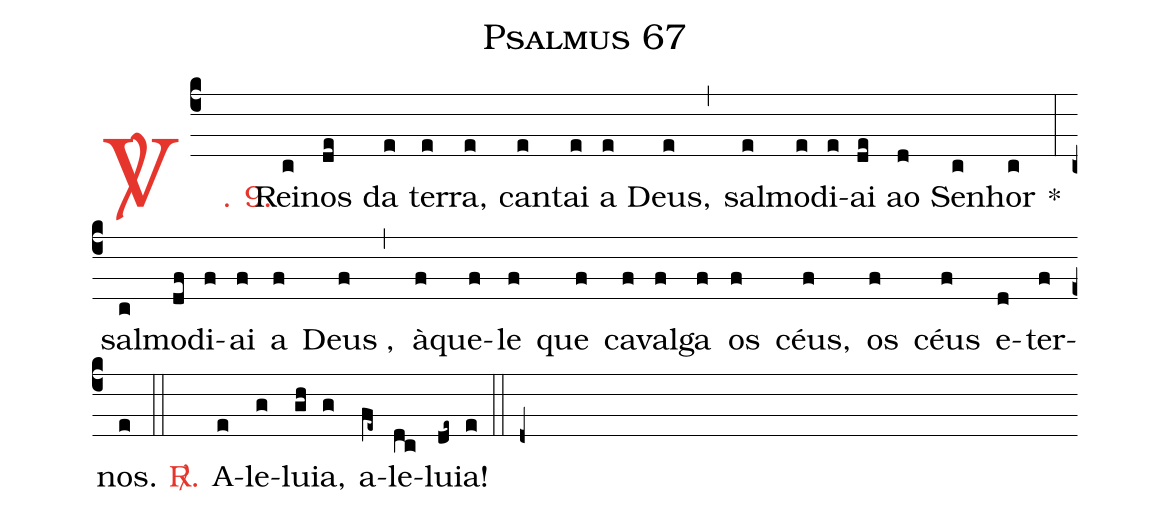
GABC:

name: Psalmus 67;
%%
(c4)

<c><sp>V/</sp>. 9.</c>() Rei(c)nos(de) da(e) ter(e)ra,(e) can(e)tai(e) a(e) Deus,(e) (,) sal(e)mo(e)di(e)ai(de) ao(d) Se(c)nhor(c) *(:) sal(c)mo(df)di(f)ai(f) a(f) Deus(f), (,) à(f)que(f)le(f) que(f) ca(f)val(f)ga(f) os(f) céus,(f) os(f) céus(f) e(d)ter(f)nos.(e)

(::)

<c><sp>R/</sp>.</c>() A(e)le(g)lu(gh)ia,(g) a(fe~)le(dc)lu(de~)ia!(e)

(::)

(d+)
